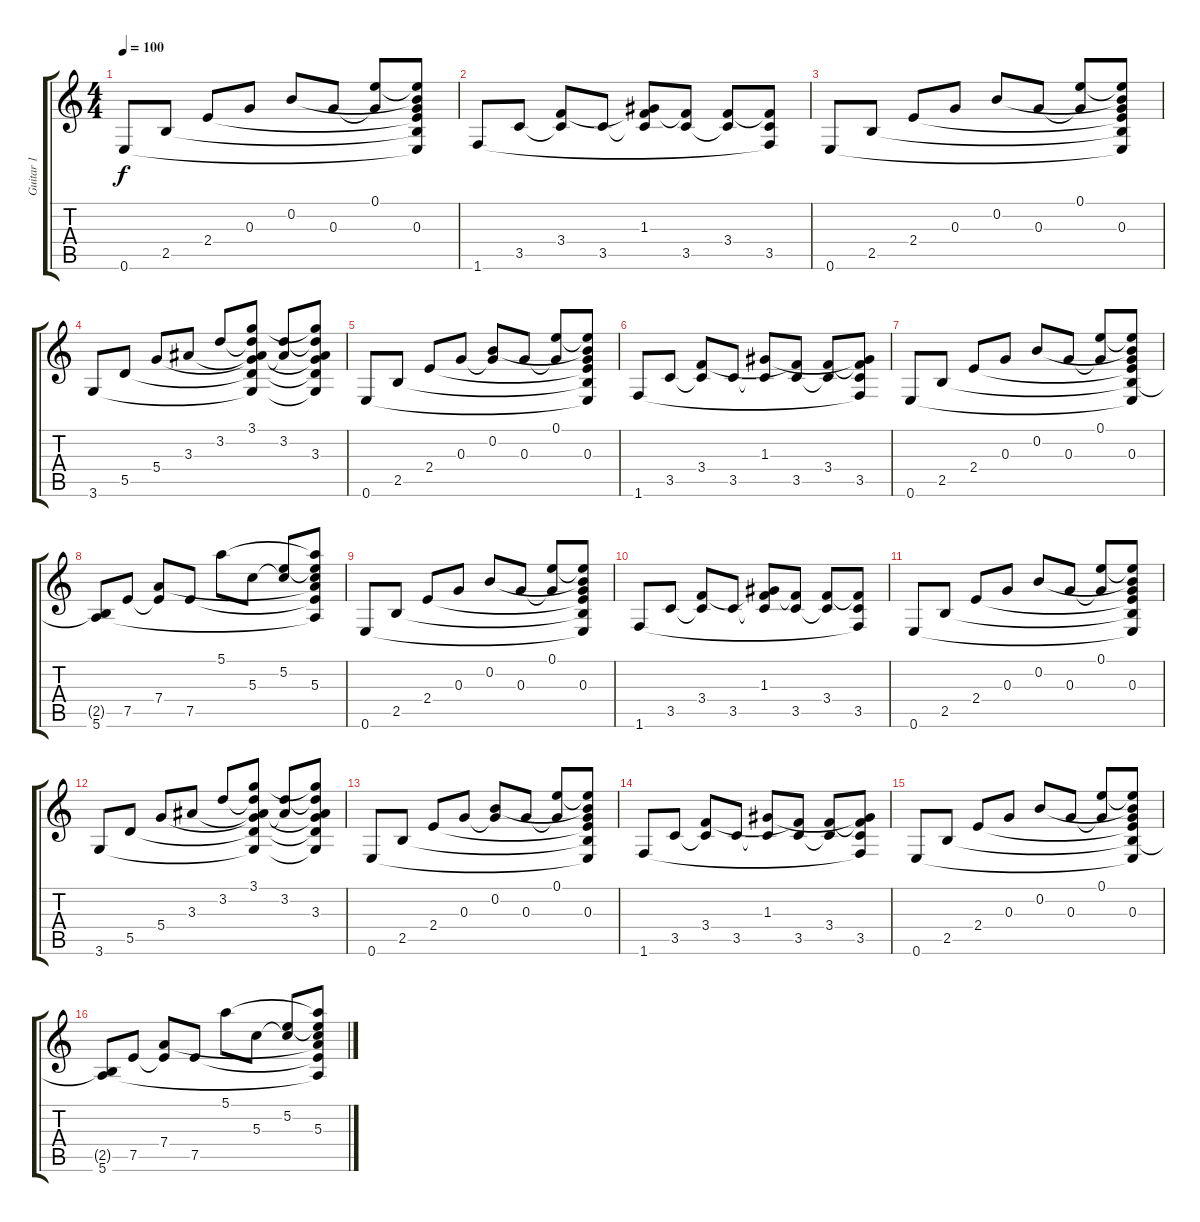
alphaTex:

\track ("Guitar 1" "Guitar 1") {instrument distortionguitar}
\staff {score tabs}
\tuning (E4 B3 G3 D3 A2 E2) {hide}
\ts (4 4)
\tempo 100
\clef g2
\ks c
0.6.8{dy f} 2.5.8 2.4.8 0.3.8 0.2.8 0.3.8 (0.1 0.3{t}).8 (0.1{t} 0.2{t} 0.3 2.4{t} 2.5{t} 0.6{t}).8 |
1.6.8 3.5.8 (3.4 3.5{t}).8 3.5.8 (1.3 3.4{t} 3.5{t}).8 (3.4{t} 3.5).8 (3.4 3.5{t}).8 (3.4{t} 3.5 1.6{t}).8 |
0.6.8 2.5.8 2.4.8 0.3.8 0.2.8 0.3.8 (0.1 0.3{t}).8 (0.1{t} 0.2{t} 0.3 2.4{t} 2.5{t} 0.6{t}).8 |
3.6.8 5.5.8 5.4.8 3.3.8 3.2.8 (3.1 3.2{t} 3.3{t} 5.4{t} 5.5{t} 3.6{t}).8 (3.2 3.3{t}).8 (3.1{t} 3.2{t} 3.3 5.4{t} 5.5{t} 3.6{t}).8 |
0.6.8 2.5.8 2.4.8 0.3.8 (0.2 0.3{t}).8 0.3.8 (0.1 0.3{t}).8 (0.1{t} 0.2{t} 0.3 2.4{t} 2.5{t} 0.6{t}).8 |
1.6.8 3.5.8 (3.4 3.5{t}).8 3.5.8 (1.3 3.5{t}).8 (3.4{t} 3.5).8 (3.4 3.5{t}).8 (1.3{t} 3.4{t} 3.5 1.6{t}).8 |
0.6.8 2.5.8 2.4.8 0.3.8 0.2.8 0.3.8 (0.1 0.3{t}).8 (0.1{t} 0.2{t} 0.3 2.4{t} 2.5{t} 0.6{t}).8 |
(2.5{t} 5.6).8 7.5.8 (7.4 7.5{t}).8 7.5.8 5.1.8 5.3.8 (5.2 5.3{t}).8 (5.1{t} 5.2{t} 5.3 7.4{t} 7.5{t} 5.6{t}).8 |
0.6.8 2.5.8 2.4.8 0.3.8 0.2.8 0.3.8 (0.1 0.3{t}).8 (0.1{t} 0.2{t} 0.3 2.4{t} 2.5{t} 0.6{t}).8 |
1.6.8 3.5.8 (3.4 3.5{t}).8 3.5.8 (1.3 3.4{t} 3.5{t}).8 (3.4{t} 3.5).8 (3.4 3.5{t}).8 (3.4{t} 3.5 1.6{t}).8 |
0.6.8 2.5.8 2.4.8 0.3.8 0.2.8 0.3.8 (0.1 0.3{t}).8 (0.1{t} 0.2{t} 0.3 2.4{t} 2.5{t} 0.6{t}).8 |
3.6.8 5.5.8 5.4.8 3.3.8 3.2.8 (3.1 3.2{t} 3.3{t} 5.4{t} 5.5{t} 3.6{t}).8 (3.2 3.3{t}).8 (3.1{t} 3.2{t} 3.3 5.4{t} 5.5{t} 3.6{t}).8 |
0.6.8 2.5.8 2.4.8 0.3.8 (0.2 0.3{t}).8 0.3.8 (0.1 0.3{t}).8 (0.1{t} 0.2{t} 0.3 2.4{t} 2.5{t} 0.6{t}).8 |
1.6.8 3.5.8 (3.4 3.5{t}).8 3.5.8 (1.3 3.5{t}).8 (3.4{t} 3.5).8 (3.4 3.5{t}).8 (1.3{t} 3.4{t} 3.5 1.6{t}).8 |
0.6.8 2.5.8 2.4.8 0.3.8 0.2.8 0.3.8 (0.1 0.3{t}).8 (0.1{t} 0.2{t} 0.3 2.4{t} 2.5{t} 0.6{t}).8 |
(2.5{t} 5.6).8 7.5.8 (7.4 7.5{t}).8 7.5.8 5.1.8 5.3.8 (5.2 5.3{t}).8 (5.1{t} 5.2{t} 5.3 7.4{t} 7.5{t} 5.6{t}).8
